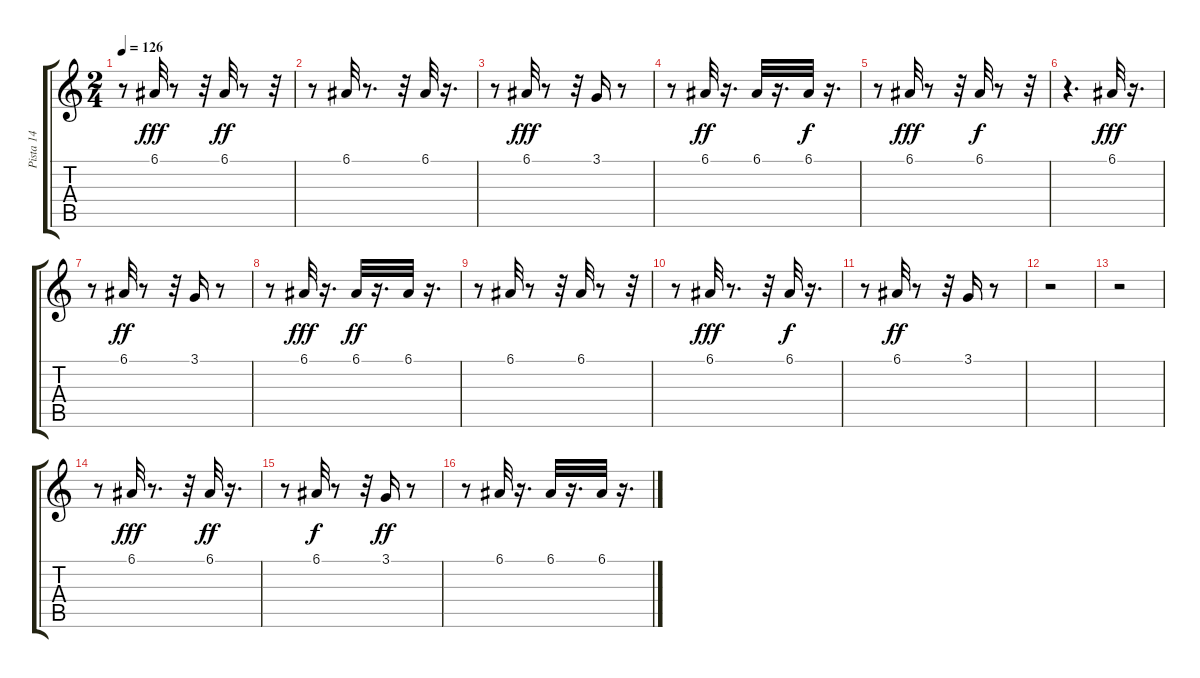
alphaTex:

\track ("Pista 14" "Pista 14") {instrument lead8bassandlead}
\staff {score tabs}
\tuning (E4 B3 G3 D3 A2 E2) {hide}
\ts (2 4)
\tempo 126
\clef g2
\ks c
r.8{dy ff} 6.1.32{dy fff} r.8 r.32 6.1.32{dy ff} r.8 r.32 |
r.8 6.1.32 r.8{d} r.32 6.1.32 r.16{d} |
r.8 6.1.32{dy fff} r.8 r.32 3.1.16 r.8 |
r.8 6.1.32{dy ff} r.16{d} 6.1.32 r.16{d} 6.1.32{dy f} r.16{d} |
r.8 6.1.32{dy fff} r.8 r.32 6.1.32{dy f} r.8 r.32 |
r.4{d} 6.1.32{dy fff} r.16{d} |
r.8 6.1.32{dy ff} r.8 r.32 3.1.16 r.8 |
r.8 6.1.32{dy fff} r.16{d} 6.1.32{dy ff} r.16{d} 6.1.32 r.16{d} |
r.8 6.1.32 r.8 r.32 6.1.32 r.8 r.32 |
r.8 6.1.32{dy fff} r.8{d} r.32 6.1.32{dy f} r.16{d} |
r.8 6.1.32{dy ff} r.8 r.32 3.1.16 r.8 |
r.2 |
r.2 |
r.8 6.1.32{dy fff} r.8{d} r.32 6.1.32{dy ff} r.16{d} |
r.8 6.1.32{dy f} r.8 r.32 3.1.16{dy ff} r.8 |
r.8 6.1.32 r.16{d} 6.1.32 r.16{d} 6.1.32 r.16{d}
